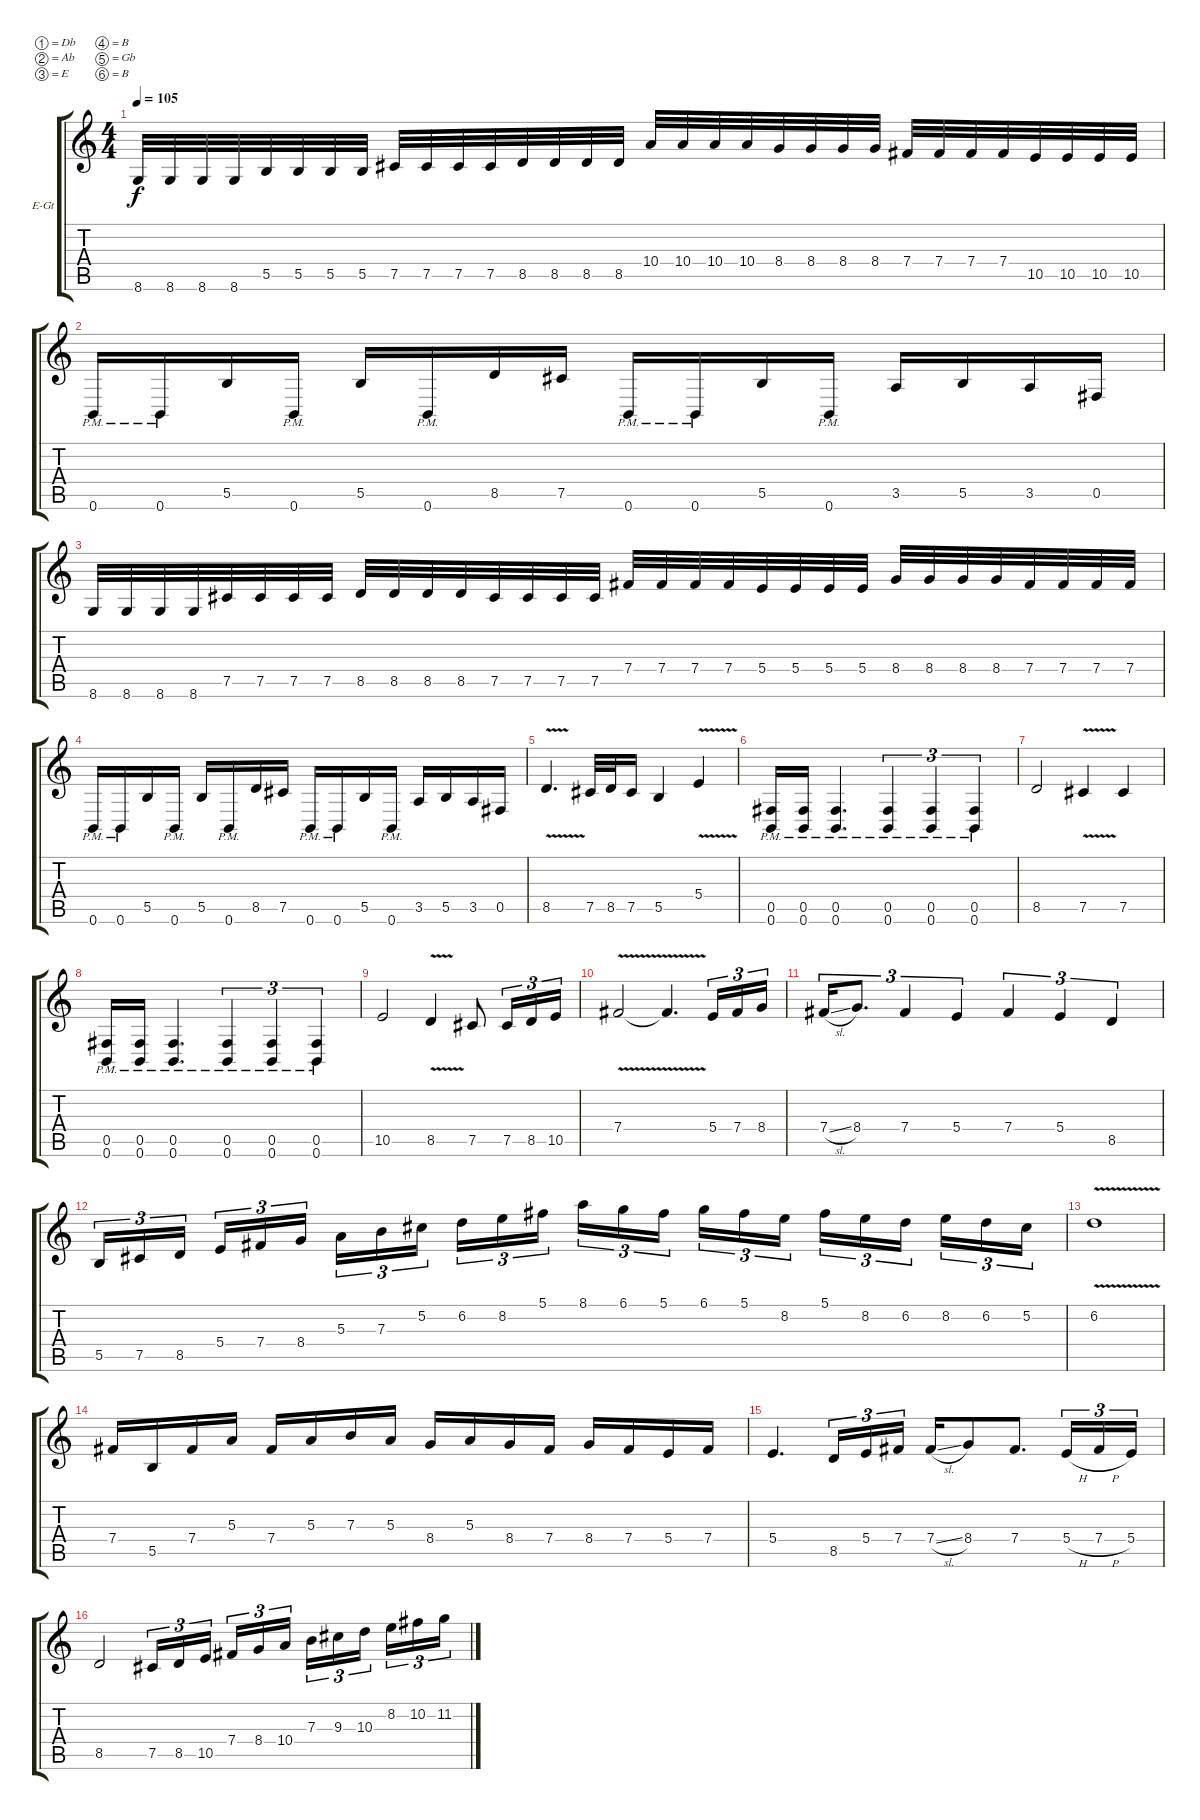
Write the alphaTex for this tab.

\bracketExtendMode groupsimilarinstruments
\firstSystemTrackNameOrientation horizontal
\otherSystemsTrackNameOrientation horizontal
\track ("Chris Storey (Guitar)" "E-Gt") {instrument distortionguitar}
\staff {score tabs}
\tuning (Db4 Ab3 E3 B2 Gb2 B1)
\ts (4 4)
\tempo 105
\clef g2
\ks c
8.6.32{dy f} 8.6.32 8.6.32 8.6.32 5.5.32 5.5.32 5.5.32 5.5.32 7.5.32 7.5.32 7.5.32 7.5.32 8.5.32 8.5.32 8.5.32 8.5.32 10.4.32 10.4.32 10.4.32 10.4.32 8.4.32 8.4.32 8.4.32 8.4.32 7.4.32 7.4.32 7.4.32 7.4.32 10.5.32 10.5.32 10.5.32 10.5.32 |
0.6{pm}.16 0.6{pm}.16 5.5.16 0.6{pm}.16 5.5.16 0.6{pm}.16 8.5.16 7.5.16 0.6{pm}.16 0.6{pm}.16 5.5.16 0.6{pm}.16 3.5.16 5.5.16 3.5.16 0.5.16 |
8.6.32 8.6.32 8.6.32 8.6.32 7.5.32 7.5.32 7.5.32 7.5.32 8.5.32 8.5.32 8.5.32 8.5.32 7.5.32 7.5.32 7.5.32 7.5.32 7.4.32 7.4.32 7.4.32 7.4.32 5.4.32 5.4.32 5.4.32 5.4.32 8.4.32 8.4.32 8.4.32 8.4.32 7.4.32 7.4.32 7.4.32 7.4.32 |
0.6{pm}.16 0.6{pm}.16 5.5.16 0.6{pm}.16 5.5.16 0.6{pm}.16 8.5.16 7.5.16 0.6{pm}.16 0.6{pm}.16 5.5.16 0.6{pm}.16 3.5.16 5.5.16 3.5.16 0.5.16 |
8.5{v}.4{d} 7.5.32 8.5.32 7.5.16 5.5.4 5.4{v}.4 |
(0.5{pm} 0.6{pm}).16 (0.5{pm} 0.6{pm}).16 (0.5{pm} 0.6{pm}).4{d} (0.5{pm} 0.6{pm}).4{tu (3 2)} (0.5{pm} 0.6{pm}).4{tu (3 2)} (0.5{pm} 0.6{pm}).4{tu (3 2)} |
8.5.2 7.5{v}.4 7.5.4 |
(0.5{pm} 0.6{pm}).16 (0.5{pm} 0.6{pm}).16 (0.5{pm} 0.6{pm}).4{d} (0.5{pm} 0.6{pm}).4{tu (3 2)} (0.5{pm} 0.6{pm}).4{tu (3 2)} (0.5{pm} 0.6{pm}).4{tu (3 2)} |
10.5.2 8.5{v}.4 7.5.8 7.5.16{tu (3 2)} 8.5.16{tu (3 2)} 10.5.16{tu (3 2)} |
7.4{v}.2 7.4{v t}.4{d} 5.4.16{tu (3 2)} 7.4.16{tu (3 2)} 8.4.16{tu (3 2)} |
7.4{sl}.16{tu (3 2)} 8.4.8{d tu (3 2)} 7.4.4{tu (3 2)} 5.4.4{tu (3 2)} 7.4.4{tu (3 2)} 5.4.4{tu (3 2)} 8.5.4{tu (3 2)} |
5.5.16{tu (3 2)} 7.5.16{tu (3 2)} 8.5.16{tu (3 2)} 5.4.16{tu (3 2)} 7.4.16{tu (3 2)} 8.4.16{tu (3 2)} 5.3.16{tu (3 2)} 7.3.16{tu (3 2)} 5.2.16{tu (3 2)} 6.2.16{tu (3 2)} 8.2.16{tu (3 2)} 5.1.16{tu (3 2)} 8.1.16{tu (3 2)} 6.1.16{tu (3 2)} 5.1.16{tu (3 2)} 6.1.16{tu (3 2)} 5.1.16{tu (3 2)} 8.2.16{tu (3 2)} 5.1.16{tu (3 2)} 8.2.16{tu (3 2)} 6.2.16{tu (3 2)} 8.2.16{tu (3 2)} 6.2.16{tu (3 2)} 5.2.16{tu (3 2)} |
6.2{v}.1 |
7.4.16 5.5.16 7.4.16 5.3.16 7.4.16 5.3.16 7.3.16 5.3.16 8.4.16 5.3.16 8.4.16 7.4.16 8.4.16 7.4.16 5.4.16 7.4.16 |
5.4.4{d} 8.5.16{tu (3 2)} 5.4.16{tu (3 2)} 7.4.16{tu (3 2)} 7.4{sl}.16 8.4.8 7.4.8{d} 5.4{h}.16{tu (3 2)} 7.4{h}.16{tu (3 2)} 5.4.16{tu (3 2)} |
8.5.2 7.5.16{tu (3 2)} 8.5.16{tu (3 2)} 10.5.16{tu (3 2)} 7.4.16{tu (3 2)} 8.4.16{tu (3 2)} 10.4.16{tu (3 2)} 7.3.16{tu (3 2)} 9.3.16{tu (3 2)} 10.3.16{tu (3 2)} 8.2.16{tu (3 2)} 10.2.16{tu (3 2)} 11.2.16{tu (3 2)}
